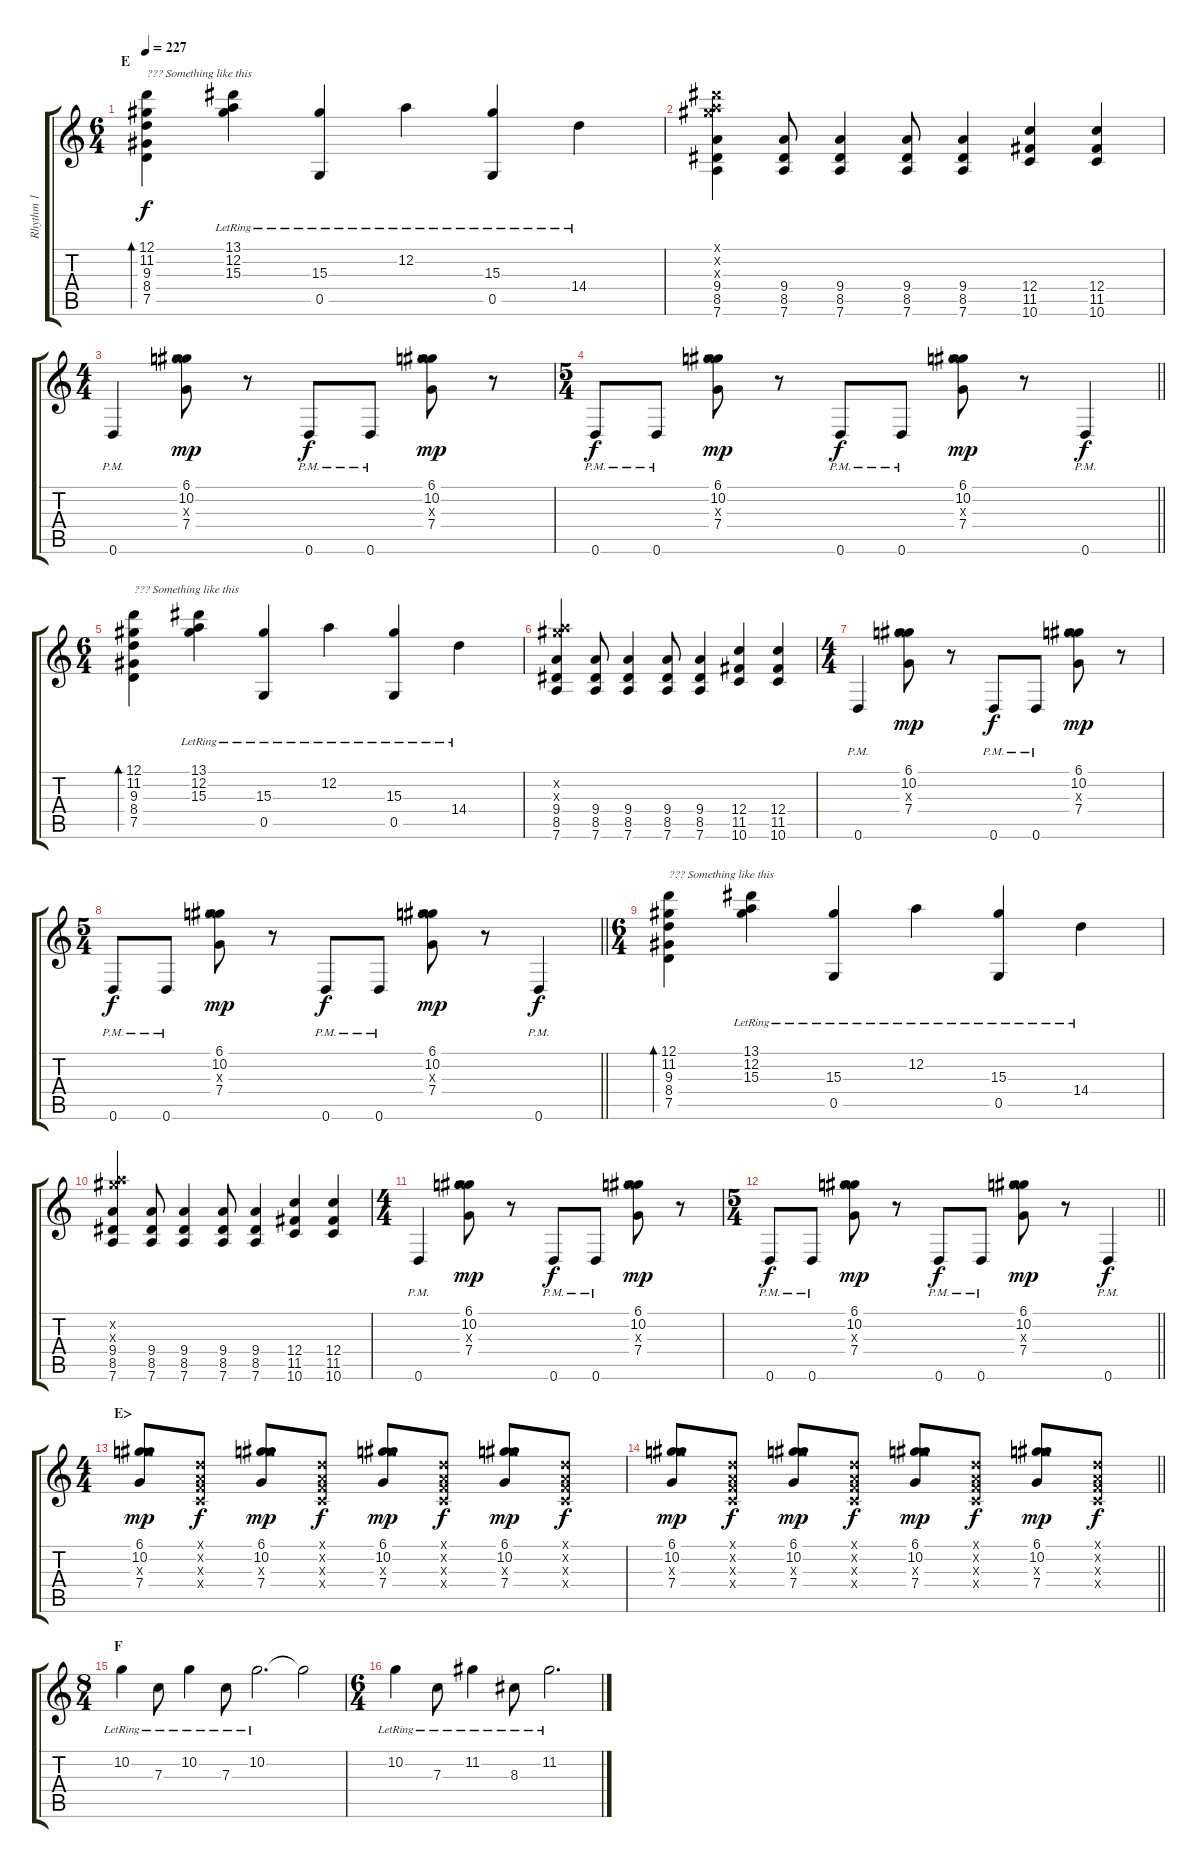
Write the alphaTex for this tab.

\track ("Rhythm 1" "Rhythm 1") {instrument distortionguitar}
\staff {score tabs}
\tuning (D4 A3 F3 C3 G2 D2) {hide}
\ts (6 4)
\section ("" "E")
\tempo 227
\clef g2
\ks c
(12.1 11.2 9.3 8.4 7.5).4{bd 120 txt "??? Something like this" dy f} (13.1{lr} 12.2{lr} 15.3).4 (15.3{lr} 0.5{lr}).4 12.2{lr}.4 (15.3{lr} 0.5{lr}).4 14.4{lr}.4 |
(13.1{x} 12.2{x} 15.3{x} 9.4 8.5 7.6).4 (9.4 8.5 7.6).8 (9.4 8.5 7.6).4 (9.4 8.5 7.6).8 (9.4 8.5 7.6).4 (12.4 11.5 10.6).4 (12.4 11.5 10.6).4 |
\ts (4 4)
0.6{pm}.4 (6.1 10.2 14.3{x} 7.4).8{dy mp} r.8 0.6{pm}.8{dy f} 0.6{pm}.8 (6.1 10.2 14.3{x} 7.4).8{dy mp} r.8 |
\ts (5 4)
\barLineRight lightlight
0.6{pm}.8{dy f} 0.6{pm}.8 (6.1 10.2 14.3{x} 7.4).8{dy mp} r.8 0.6{pm}.8{dy f} 0.6{pm}.8 (6.1 10.2 14.3{x} 7.4).8{dy mp} r.8 0.6{pm}.4{dy f} |
\ts (6 4)
\section ("" "")
(12.1 11.2 9.3 8.4 7.5).4{bd 120 txt "??? Something like this"} (13.1{lr} 12.2{lr} 15.3).4 (15.3{lr} 0.5{lr}).4 12.2{lr}.4 (15.3{lr} 0.5{lr}).4 14.4{lr}.4 |
(12.2{x} 15.3{x} 9.4 8.5 7.6).4 (9.4 8.5 7.6).8 (9.4 8.5 7.6).4 (9.4 8.5 7.6).8 (9.4 8.5 7.6).4 (12.4 11.5 10.6).4 (12.4 11.5 10.6).4 |
\ts (4 4)
0.6{pm}.4 (6.1 10.2 14.3{x} 7.4).8{dy mp} r.8 0.6{pm}.8{dy f} 0.6{pm}.8 (6.1 10.2 14.3{x} 7.4).8{dy mp} r.8 |
\ts (5 4)
\barLineRight lightlight
0.6{pm}.8{dy f} 0.6{pm}.8 (6.1 10.2 14.3{x} 7.4).8{dy mp} r.8 0.6{pm}.8{dy f} 0.6{pm}.8 (6.1 10.2 14.3{x} 7.4).8{dy mp} r.8 0.6{pm}.4{dy f} |
\ts (6 4)
\section ("" "")
(12.1 11.2 9.3 8.4 7.5).4{bd 120 txt "??? Something like this"} (13.1{lr} 12.2{lr} 15.3).4 (15.3{lr} 0.5{lr}).4 12.2{lr}.4 (15.3{lr} 0.5{lr}).4 14.4{lr}.4 |
(12.2{x} 15.3{x} 9.4 8.5 7.6).4 (9.4 8.5 7.6).8 (9.4 8.5 7.6).4 (9.4 8.5 7.6).8 (9.4 8.5 7.6).4 (12.4 11.5 10.6).4 (12.4 11.5 10.6).4 |
\ts (4 4)
0.6{pm}.4 (6.1 10.2 14.3{x} 7.4).8{dy mp} r.8 0.6{pm}.8{dy f} 0.6{pm}.8 (6.1 10.2 14.3{x} 7.4).8{dy mp} r.8 |
\ts (5 4)
\barLineRight lightlight
0.6{pm}.8{dy f} 0.6{pm}.8 (6.1 10.2 14.3{x} 7.4).8{dy mp} r.8 0.6{pm}.8{dy f} 0.6{pm}.8 (6.1 10.2 14.3{x} 7.4).8{dy mp} r.8 0.6{pm}.4{dy f} |
\ts (4 4)
\section ("" "E>")
(6.1 10.2 14.3{x} 7.4).8{dy mp} (0.1{x} 0.2{x} 0.3{x} 0.4{x}).8{dy f} (6.1 10.2 14.3{x} 7.4).8{dy mp} (0.1{x} 0.2{x} 0.3{x} 0.4{x}).8{dy f} (6.1 10.2 14.3{x} 7.4).8{dy mp} (0.1{x} 0.2{x} 0.3{x} 0.4{x}).8{dy f} (6.1 10.2 14.3{x} 7.4).8{dy mp} (0.1{x} 0.2{x} 0.3{x} 0.4{x}).8{dy f} |
\barLineRight lightlight
(6.1 10.2 14.3{x} 7.4).8{dy mp} (0.1{x} 0.2{x} 0.3{x} 0.4{x}).8{dy f} (6.1 10.2 14.3{x} 7.4).8{dy mp} (0.1{x} 0.2{x} 0.3{x} 0.4{x}).8{dy f} (6.1 10.2 14.3{x} 7.4).8{dy mp} (0.1{x} 0.2{x} 0.3{x} 0.4{x}).8{dy f} (6.1 10.2 14.3{x} 7.4).8{dy mp} (0.1{x} 0.2{x} 0.3{x} 0.4{x}).8{dy f} |
\ts (8 4)
\section ("" "F")
10.2{lr}.4 7.3{lr}.8 10.2{lr}.4 7.3{lr}.8 10.2{lr}.2{d} 10.2{t}.2 |
\ts (6 4)
10.2{lr}.4 7.3{lr}.8 11.2{lr}.4 8.3{lr}.8 11.2{lr}.2{d}
